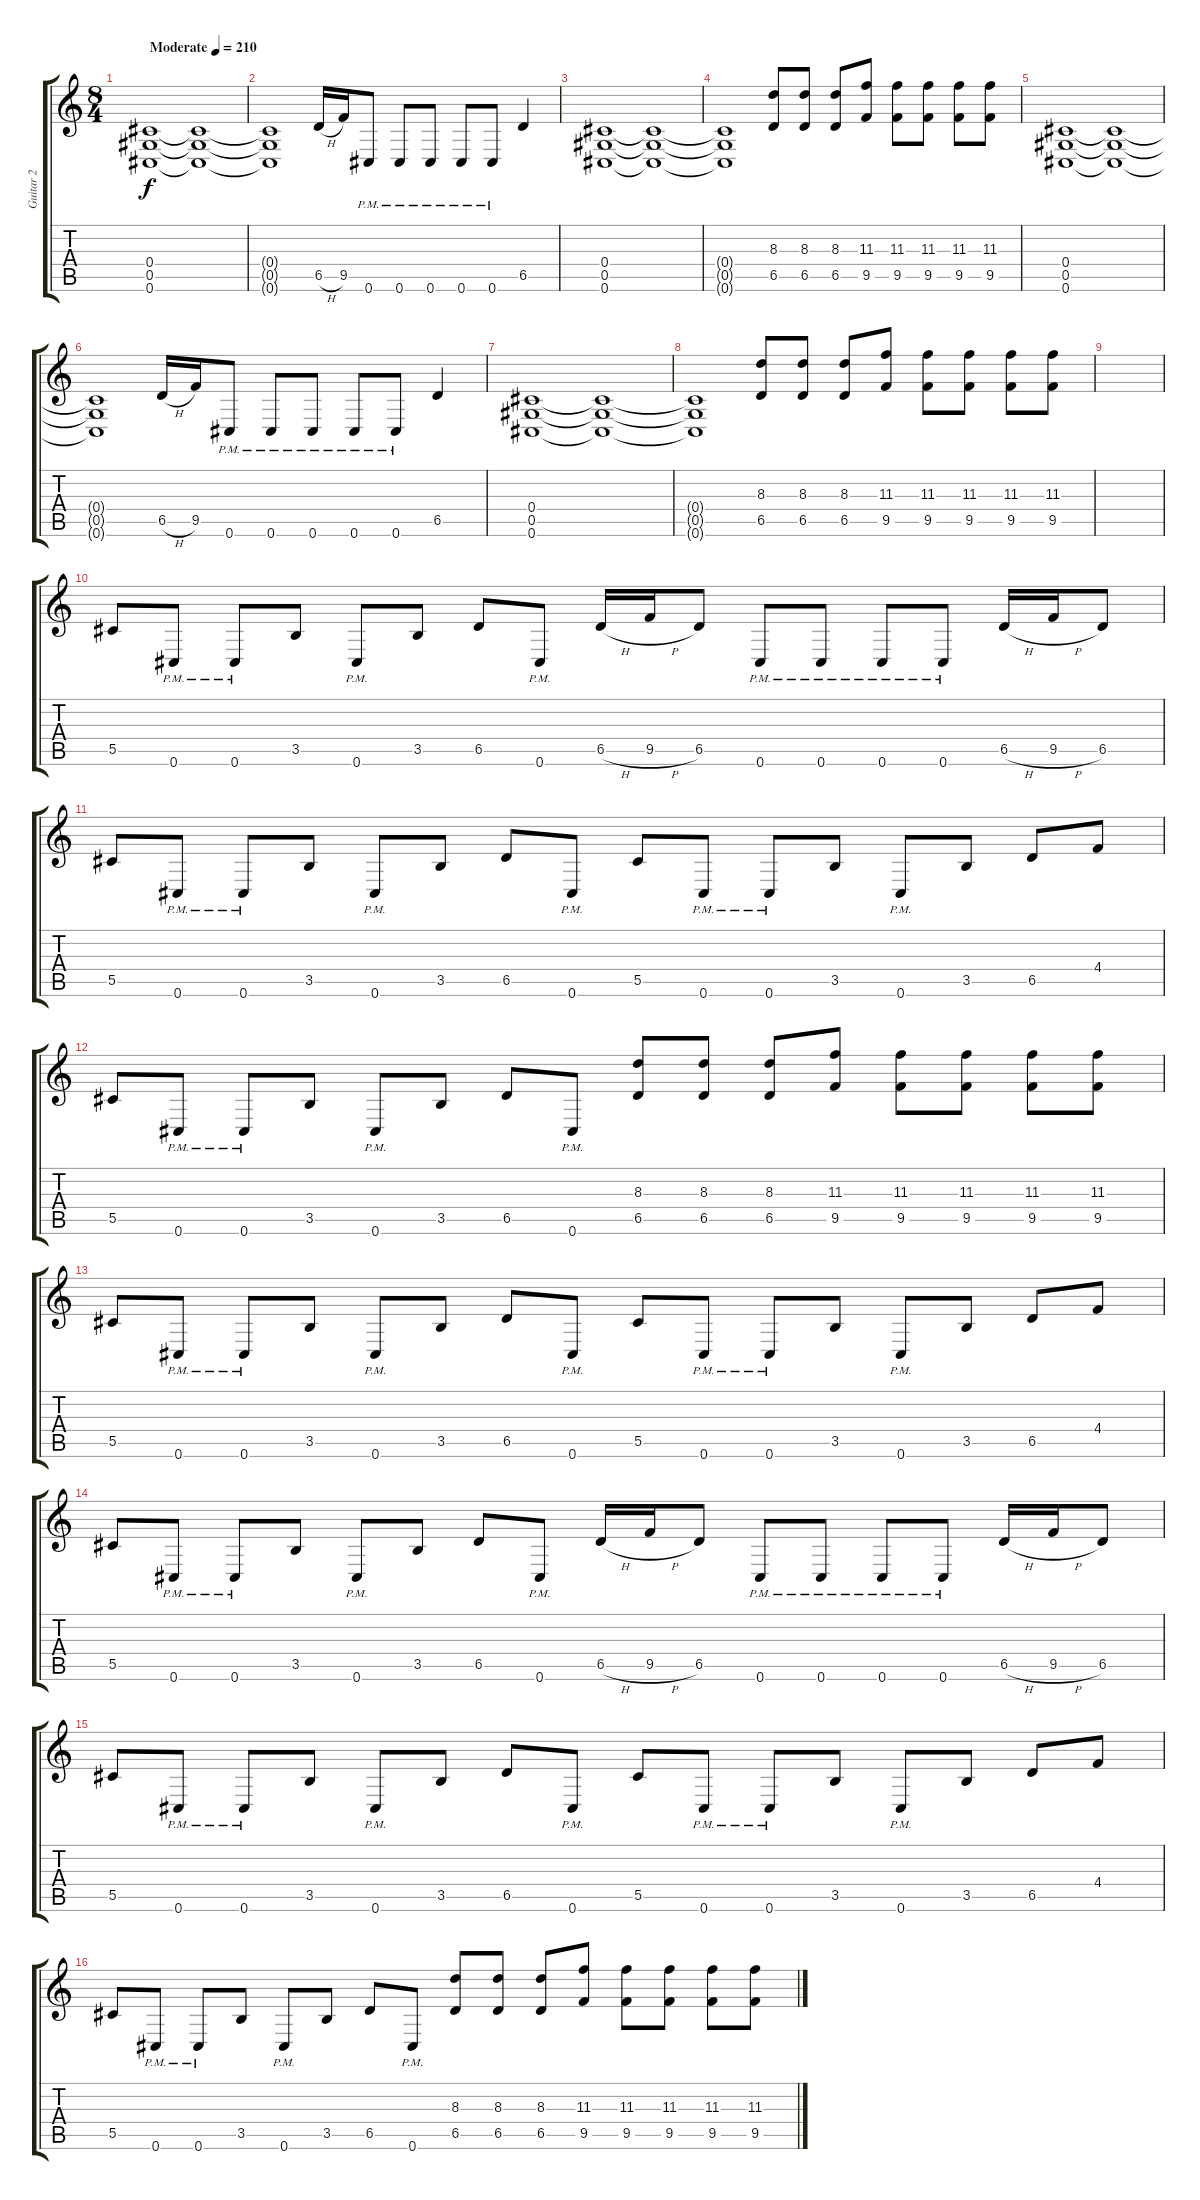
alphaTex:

\track ("Guitar 2" "Guitar 2") {instrument distortionguitar}
\staff {score tabs}
\tuning (Eb4 Bb3 Gb3 Db3 Ab2 Db2) {hide}
\ts (8 4)
\tempo (210 "Moderate")
\clef g2
\ks c
(0.4 0.5 0.6).1{dy f instrument distortionguitar} (0.4{t} 0.5{t} 0.6{t}).1 |
(0.4{t} 0.5{t} 0.6{t}).1 6.5{h}.16 9.5.16 0.6{pm}.8 0.6{pm}.8 0.6{pm}.8 0.6{pm}.8 0.6{pm}.8 6.5.4 |
(0.4 0.5 0.6).1 (0.4{t} 0.5{t} 0.6{t}).1 |
(0.4{t} 0.5{t} 0.6{t}).1 (8.3 6.5).8 (8.3 6.5).8 (8.3 6.5).8 (11.3 9.5).8 (11.3 9.5).8 (11.3 9.5).8 (11.3 9.5).8 (11.3 9.5).8 |
(0.4 0.5 0.6).1 (0.4{t} 0.5{t} 0.6{t}).1 |
(0.4{t} 0.5{t} 0.6{t}).1 6.5{h}.16 9.5.16 0.6{pm}.8 0.6{pm}.8 0.6{pm}.8 0.6{pm}.8 0.6{pm}.8 6.5.4 |
(0.4 0.5 0.6).1 (0.4{t} 0.5{t} 0.6{t}).1 |
(0.4{t} 0.5{t} 0.6{t}).1 (8.3 6.5).8 (8.3 6.5).8 (8.3 6.5).8 (11.3 9.5).8 (11.3 9.5).8 (11.3 9.5).8 (11.3 9.5).8 (11.3 9.5).8 |
|
5.5.8 0.6{pm}.8 0.6{pm}.8 3.5.8 0.6{pm}.8 3.5.8 6.5.8 0.6{pm}.8 6.5{h}.16 9.5{h}.16 6.5.8 0.6{pm}.8 0.6{pm}.8 0.6{pm}.8 0.6{pm}.8 6.5{h}.16 9.5{h}.16 6.5.8 |
5.5.8 0.6{pm}.8 0.6{pm}.8 3.5.8 0.6{pm}.8 3.5.8 6.5.8 0.6{pm}.8 5.5.8 0.6{pm}.8 0.6{pm}.8 3.5.8 0.6{pm}.8 3.5.8 6.5.8 4.4.8 |
5.5.8 0.6{pm}.8 0.6{pm}.8 3.5.8 0.6{pm}.8 3.5.8 6.5.8 0.6{pm}.8 (8.3 6.5).8 (8.3 6.5).8 (8.3 6.5).8 (11.3 9.5).8 (11.3 9.5).8 (11.3 9.5).8 (11.3 9.5).8 (11.3 9.5).8 |
5.5.8 0.6{pm}.8 0.6{pm}.8 3.5.8 0.6{pm}.8 3.5.8 6.5.8 0.6{pm}.8 5.5.8 0.6{pm}.8 0.6{pm}.8 3.5.8 0.6{pm}.8 3.5.8 6.5.8 4.4.8 |
5.5.8 0.6{pm}.8 0.6{pm}.8 3.5.8 0.6{pm}.8 3.5.8 6.5.8 0.6{pm}.8 6.5{h}.16 9.5{h}.16 6.5.8 0.6{pm}.8 0.6{pm}.8 0.6{pm}.8 0.6{pm}.8 6.5{h}.16 9.5{h}.16 6.5.8 |
5.5.8 0.6{pm}.8 0.6{pm}.8 3.5.8 0.6{pm}.8 3.5.8 6.5.8 0.6{pm}.8 5.5.8 0.6{pm}.8 0.6{pm}.8 3.5.8 0.6{pm}.8 3.5.8 6.5.8 4.4.8 |
5.5.8 0.6{pm}.8 0.6{pm}.8 3.5.8 0.6{pm}.8 3.5.8 6.5.8 0.6{pm}.8 (8.3 6.5).8 (8.3 6.5).8 (8.3 6.5).8 (11.3 9.5).8 (11.3 9.5).8 (11.3 9.5).8 (11.3 9.5).8 (11.3 9.5).8
